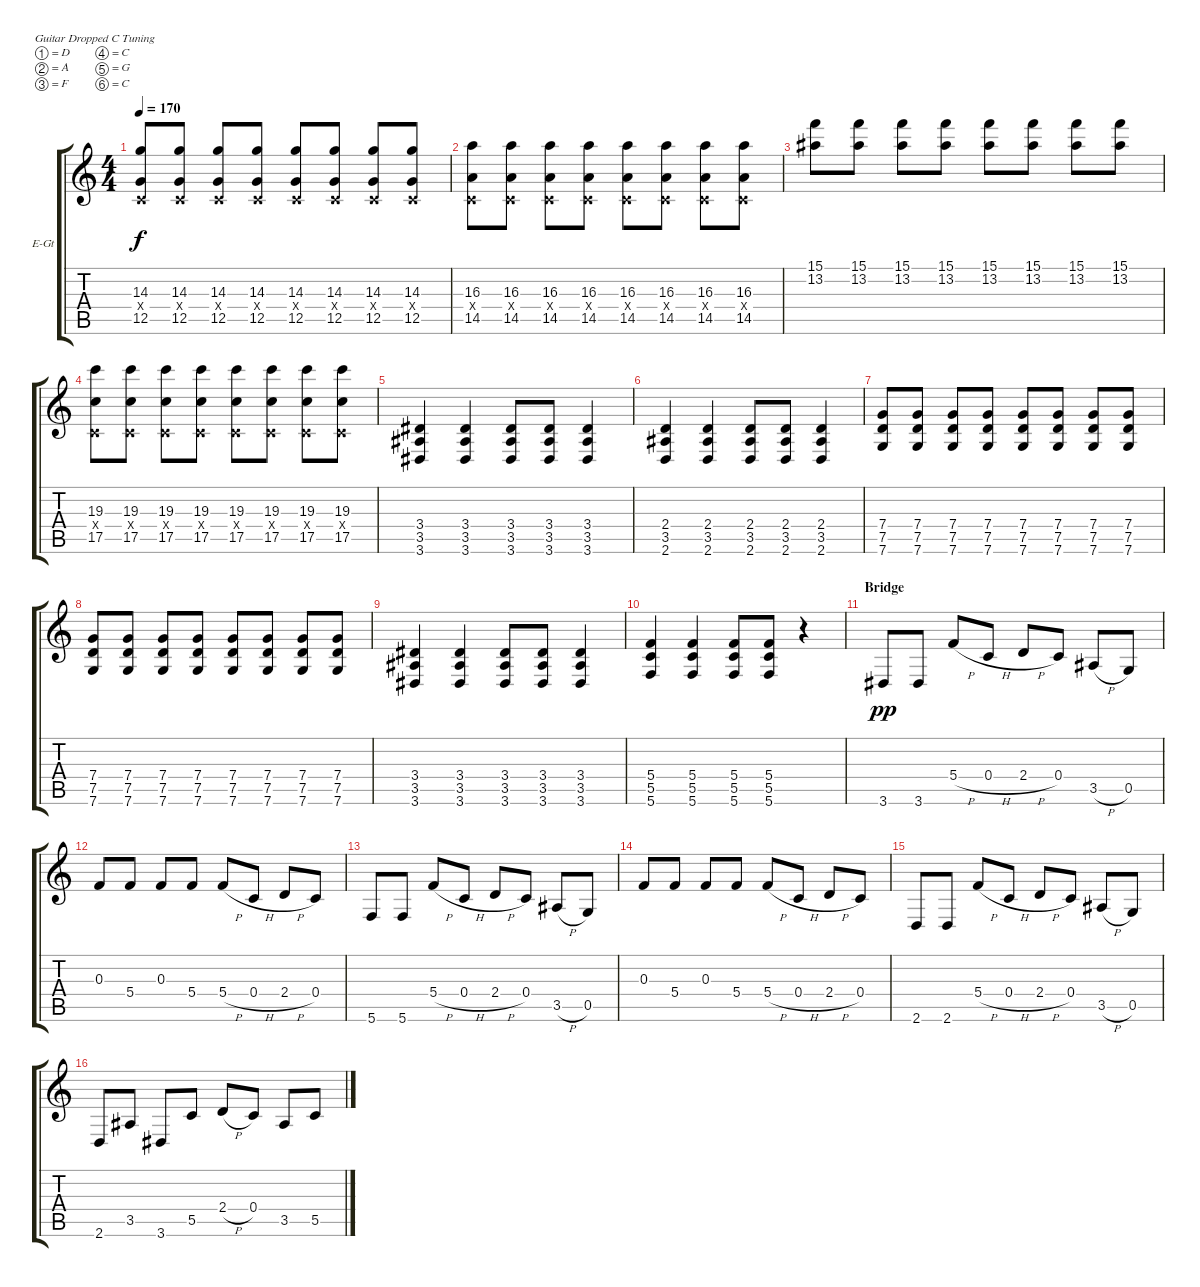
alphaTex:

\bracketExtendMode groupsimilarinstruments
\firstSystemTrackNameOrientation horizontal
\otherSystemsTrackNameOrientation horizontal
\track ("Whakaio Taahi" "E-Gt") {instrument distortionguitar}
\staff {score tabs}
\tuning (D4 A3 F3 C3 G2 C2)
\ts (4 4)
\tempo 170
\clef g2
\ks c
(12.5 0.4{x} 14.3).8{dy f} (12.5 0.4{x} 14.3).8 (12.5 0.4{x} 14.3).8 (12.5 0.4{x} 14.3).8 (12.5 0.4{x} 14.3).8 (12.5 0.4{x} 14.3).8 (12.5 0.4{x} 14.3).8 (12.5 0.4{x} 14.3).8 |
(14.5 0.4{x} 16.3).8 (14.5 0.4{x} 16.3).8 (14.5 0.4{x} 16.3).8 (14.5 0.4{x} 16.3).8 (14.5 0.4{x} 16.3).8 (14.5 0.4{x} 16.3).8 (14.5 0.4{x} 16.3).8 (14.5 0.4{x} 16.3).8 |
(15.1 13.2).8 (15.1 13.2).8 (15.1 13.2).8 (15.1 13.2).8 (15.1 13.2).8 (15.1 13.2).8 (15.1 13.2).8 (15.1 13.2).8 |
(17.5 0.4{x} 19.3).8 (17.5 0.4{x} 19.3).8 (17.5 0.4{x} 19.3).8 (17.5 0.4{x} 19.3).8 (17.5 0.4{x} 19.3).8 (17.5 0.4{x} 19.3).8 (17.5 0.4{x} 19.3).8 (17.5 0.4{x} 19.3).8 |
(3.6 3.5 3.4).4 (3.5 3.6 3.4).4 (3.6 3.5 3.4).8 (3.5 3.6 3.4).8 (3.6 3.5 3.4).4 |
(2.6 3.5 2.4).4 (3.5 2.6 2.4).4 (2.6 3.5 2.4).8 (3.5 2.6 2.4).8 (2.6 3.5 2.4).4 |
(7.6 7.5 7.4).8 (7.6 7.5 7.4).8 (7.6 7.5 7.4).8 (7.6 7.5 7.4).8 (7.6 7.5 7.4).8 (7.6 7.5 7.4).8 (7.6 7.5 7.4).8 (7.6 7.5 7.4).8 |
(7.6 7.5 7.4).8 (7.5 7.6 7.4).8 (7.5 7.6 7.4).8 (7.5 7.6 7.4).8 (7.5 7.6 7.4).8 (7.5 7.6 7.4).8 (7.5 7.6 7.4).8 (7.5 7.6 7.4).8 |
(3.6 3.5 3.4).4 (3.5 3.6 3.4).4 (3.6 3.5 3.4).8 (3.5 3.6 3.4).8 (3.6 3.5 3.4).4 |
(5.6 5.5 5.4).4 (5.5 5.6 5.4).4 (5.6 5.5 5.4).8 (5.5 5.6 5.4).8 r.4 |
\section ("" "Bridge")
3.6.8{dy pp} 3.6.8 5.4{h}.8 0.4{h}.8 2.4{h}.8 0.4.8 3.5{h}.8 0.5.8 |
0.3.8 5.4.8 0.3.8 5.4.8 5.4{h}.8 0.4{h}.8 2.4{h}.8 0.4.8 |
5.6.8 5.6.8 5.4{h}.8 0.4{h}.8 2.4{h}.8 0.4.8 3.5{h}.8 0.5.8 |
0.3.8 5.4.8 0.3.8 5.4.8 5.4{h}.8 0.4{h}.8 2.4{h}.8 0.4.8 |
2.6.8 2.6.8 5.4{h}.8 0.4{h}.8 2.4{h}.8 0.4.8 3.5{h}.8 0.5.8 |
2.6.8 3.5.8 3.6.8 5.5.8 2.4{h}.8 0.4.8 3.5.8 5.5.8
